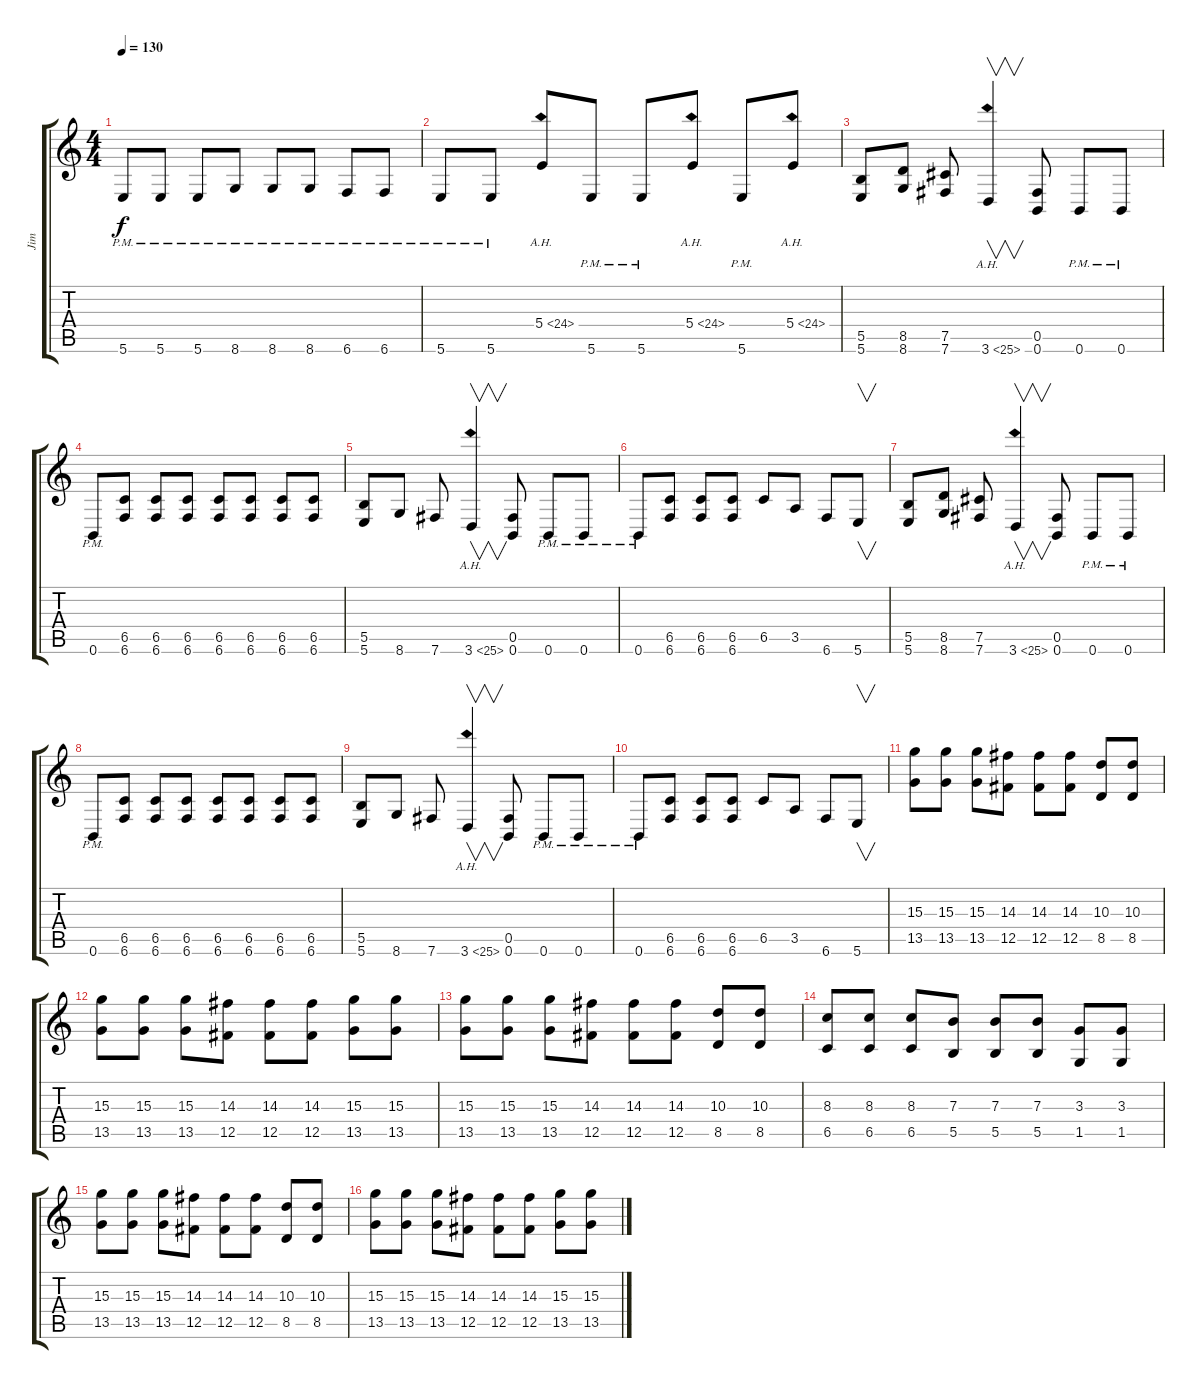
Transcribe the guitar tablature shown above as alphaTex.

\track ("Jim" "Jim") {instrument distortionguitar}
\staff {score tabs}
\tuning (Db4 Ab3 E3 B2 Gb2 B1) {hide}
\ts (4 4)
\tempo 130
\clef g2
\ks c
5.6{pm}.8{dy f} 5.6{pm}.8 5.6{pm}.8 8.6{pm}.8 8.6{pm}.8 8.6{pm}.8 6.6{pm}.8 6.6{pm}.8 |
5.6{pm}.8 5.6{pm}.8 5.4{ah 19}.8 5.6{pm}.8 5.6{pm}.8 5.4{ah 19}.8 5.6{pm}.8 5.4{ah 19}.8 |
(5.5 5.6).8 (8.5 8.6).8 (7.5 7.6).8 3.6{ah 22}.4{v} (0.5 0.6).8 0.6{pm}.8 0.6{pm}.8 |
0.6{pm}.8 (6.5 6.6).8 (6.5 6.6).8 (6.5 6.6).8 (6.5 6.6).8 (6.5 6.6).8 (6.5 6.6).8 (6.5 6.6).8 |
(5.5 5.6).8 8.6.8 7.6.8 3.6{ah 22}.4{v} (0.5 0.6).8 0.6{pm}.8 0.6{pm}.8 |
0.6{pm}.8 (6.5 6.6).8 (6.5 6.6).8 (6.5 6.6).8 6.5.8 3.5.8 6.6.8 5.6.8{v} |
(5.5 5.6).8 (8.5 8.6).8 (7.5 7.6).8 3.6{ah 22}.4{v} (0.5 0.6).8 0.6{pm}.8 0.6{pm}.8 |
0.6{pm}.8 (6.5 6.6).8 (6.5 6.6).8 (6.5 6.6).8 (6.5 6.6).8 (6.5 6.6).8 (6.5 6.6).8 (6.5 6.6).8 |
(5.5 5.6).8 8.6.8 7.6.8 3.6{ah 22}.4{v} (0.5 0.6).8 0.6{pm}.8 0.6{pm}.8 |
0.6{pm}.8 (6.5 6.6).8 (6.5 6.6).8 (6.5 6.6).8 6.5.8 3.5.8 6.6.8 5.6.8{v} |
(15.3 13.5).8 (15.3 13.5).8 (15.3 13.5).8 (14.3 12.5).8 (14.3 12.5).8 (14.3 12.5).8 (10.3 8.5).8 (10.3 8.5).8 |
(15.3 13.5).8 (15.3 13.5).8 (15.3 13.5).8 (14.3 12.5).8 (14.3 12.5).8 (14.3 12.5).8 (15.3 13.5).8 (15.3 13.5).8 |
(15.3 13.5).8 (15.3 13.5).8 (15.3 13.5).8 (14.3 12.5).8 (14.3 12.5).8 (14.3 12.5).8 (10.3 8.5).8 (10.3 8.5).8 |
(8.3 6.5).8 (8.3 6.5).8 (8.3 6.5).8 (7.3 5.5).8 (7.3 5.5).8 (7.3 5.5).8 (3.3 1.5).8 (3.3 1.5).8 |
(15.3 13.5).8 (15.3 13.5).8 (15.3 13.5).8 (14.3 12.5).8 (14.3 12.5).8 (14.3 12.5).8 (10.3 8.5).8 (10.3 8.5).8 |
(15.3 13.5).8 (15.3 13.5).8 (15.3 13.5).8 (14.3 12.5).8 (14.3 12.5).8 (14.3 12.5).8 (15.3 13.5).8 (15.3 13.5).8
